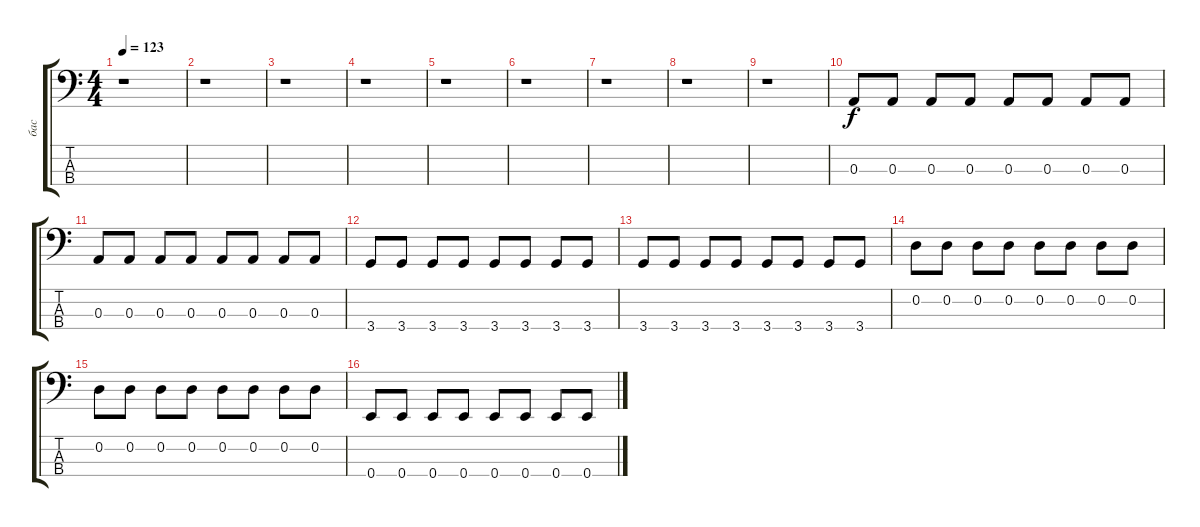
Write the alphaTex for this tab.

\track ("бас" "бас") {instrument electricbassfinger}
\staff {score tabs}
\tuning (G2 D2 A1 E1) {hide}
\ts (4 4)
\tempo 123
\clef f4
\ks c
r.1{dy f instrument electricbassfinger} |
r.1 |
r.1 |
r.1 |
r.1 |
r.1 |
r.1 |
r.1 |
r.1 |
0.3.8 0.3.8 0.3.8 0.3.8 0.3.8 0.3.8 0.3.8 0.3.8 |
0.3.8 0.3.8 0.3.8 0.3.8 0.3.8 0.3.8 0.3.8 0.3.8 |
3.4.8 3.4.8 3.4.8 3.4.8 3.4.8 3.4.8 3.4.8 3.4.8 |
3.4.8 3.4.8 3.4.8 3.4.8 3.4.8 3.4.8 3.4.8 3.4.8 |
0.2.8 0.2.8 0.2.8 0.2.8 0.2.8 0.2.8 0.2.8 0.2.8 |
0.2.8 0.2.8 0.2.8 0.2.8 0.2.8 0.2.8 0.2.8 0.2.8 |
0.4.8 0.4.8 0.4.8 0.4.8 0.4.8 0.4.8 0.4.8 0.4.8
